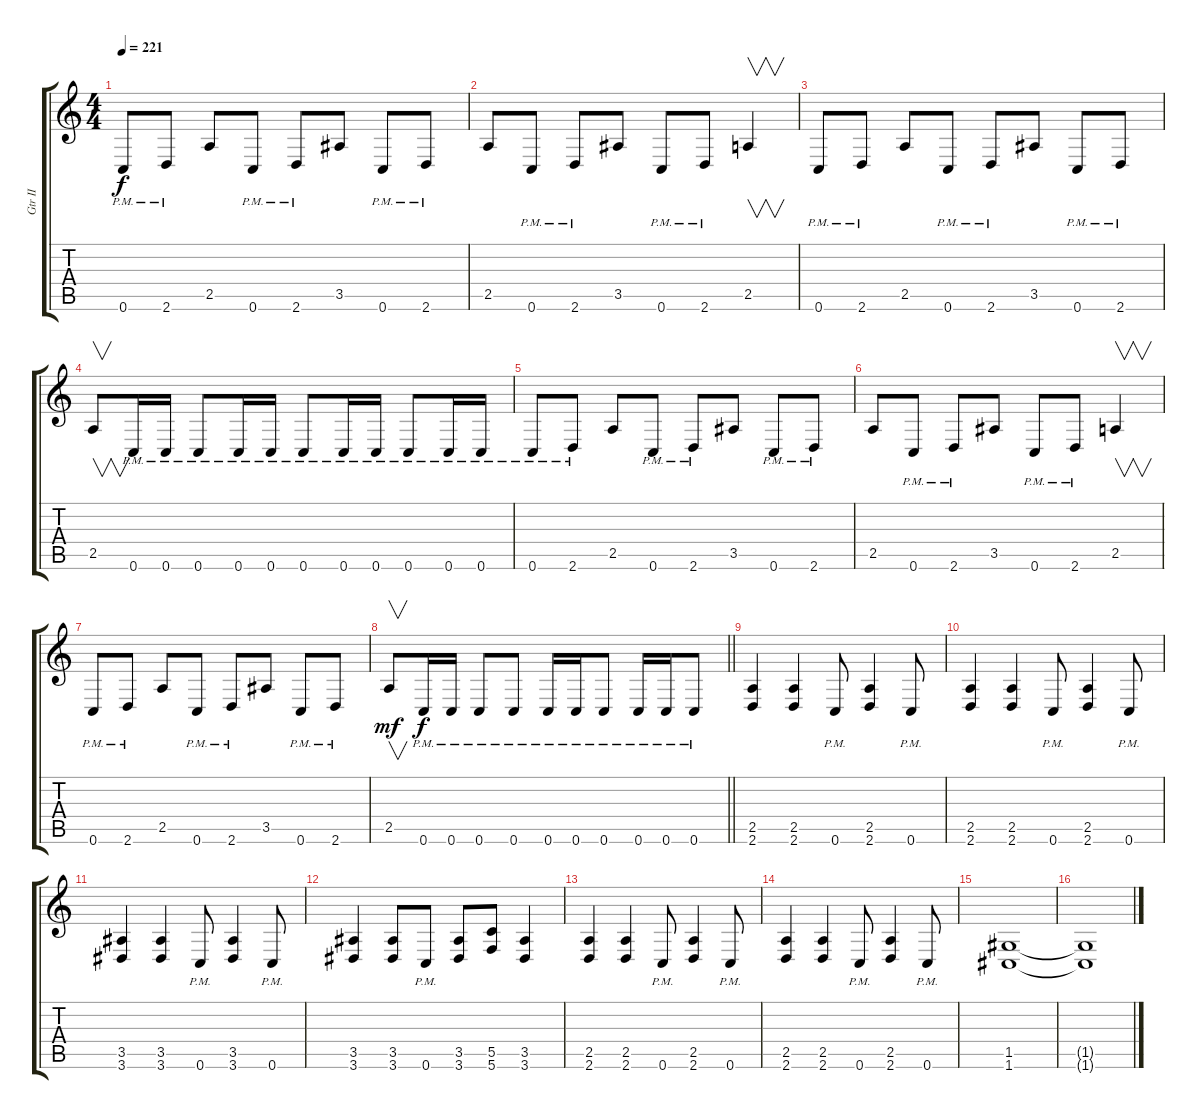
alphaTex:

\track ("Gtr II" "Gtr II") {instrument distortionguitar}
\staff {score tabs}
\tuning (D4 A3 F3 C3 G2 C2) {hide}
\ts (4 4)
\section ("" "")
\tempo 221
\clef g2
\ks c
0.6{pm}.8{dy f} 2.6{pm}.8 2.5.8 0.6{pm}.8 2.6{pm}.8 3.5.8 0.6{pm}.8 2.6{pm}.8 |
2.5.8 0.6{pm}.8 2.6{pm}.8 3.5.8 0.6{pm}.8 2.6{pm}.8 2.5.4{v} |
0.6{pm}.8 2.6{pm}.8 2.5.8 0.6{pm}.8 2.6{pm}.8 3.5.8 0.6{pm}.8 2.6{pm}.8 |
2.5.8{v} 0.6{pm}.16 0.6{pm}.16 0.6{pm}.8 0.6{pm}.16 0.6{pm}.16 0.6{pm}.8 0.6{pm}.16 0.6{pm}.16 0.6{pm}.8 0.6{pm}.16 0.6{pm}.16 |
0.6{pm}.8 2.6{pm}.8 2.5.8 0.6{pm}.8 2.6{pm}.8 3.5.8 0.6{pm}.8 2.6{pm}.8 |
2.5.8 0.6{pm}.8 2.6{pm}.8 3.5.8 0.6{pm}.8 2.6{pm}.8 2.5.4{v} |
0.6{pm}.8 2.6{pm}.8 2.5.8 0.6{pm}.8 2.6{pm}.8 3.5.8 0.6{pm}.8 2.6{pm}.8 |
\barLineRight lightlight
2.5.8{v dy mf} 0.6{pm}.16{dy f} 0.6{pm}.16 0.6{pm}.8 0.6{pm}.8 0.6{pm}.16 0.6{pm}.16 0.6{pm}.8 0.6{pm}.16 0.6{pm}.16 0.6{pm}.8 |
\section ("" "")
(2.5 2.6).4 (2.5 2.6).4 0.6{pm}.8 (2.5 2.6).4 0.6{pm}.8 |
(2.5 2.6).4 (2.5 2.6).4 0.6{pm}.8 (2.5 2.6).4 0.6{pm}.8 |
(3.5 3.6).4 (3.5 3.6).4 0.6{pm}.8 (3.5 3.6).4 0.6{pm}.8 |
(3.5 3.6).4 (3.5 3.6).8 0.6{pm}.8 (3.5 3.6).8 (5.5 5.6).8 (3.5 3.6).4 |
(2.5 2.6).4 (2.5 2.6).4 0.6{pm}.8 (2.5 2.6).4 0.6{pm}.8 |
(2.5 2.6).4 (2.5 2.6).4 0.6{pm}.8 (2.5 2.6).4 0.6{pm}.8 |
(1.5 1.6).1 |
(1.5{t} 1.6{t}).1
